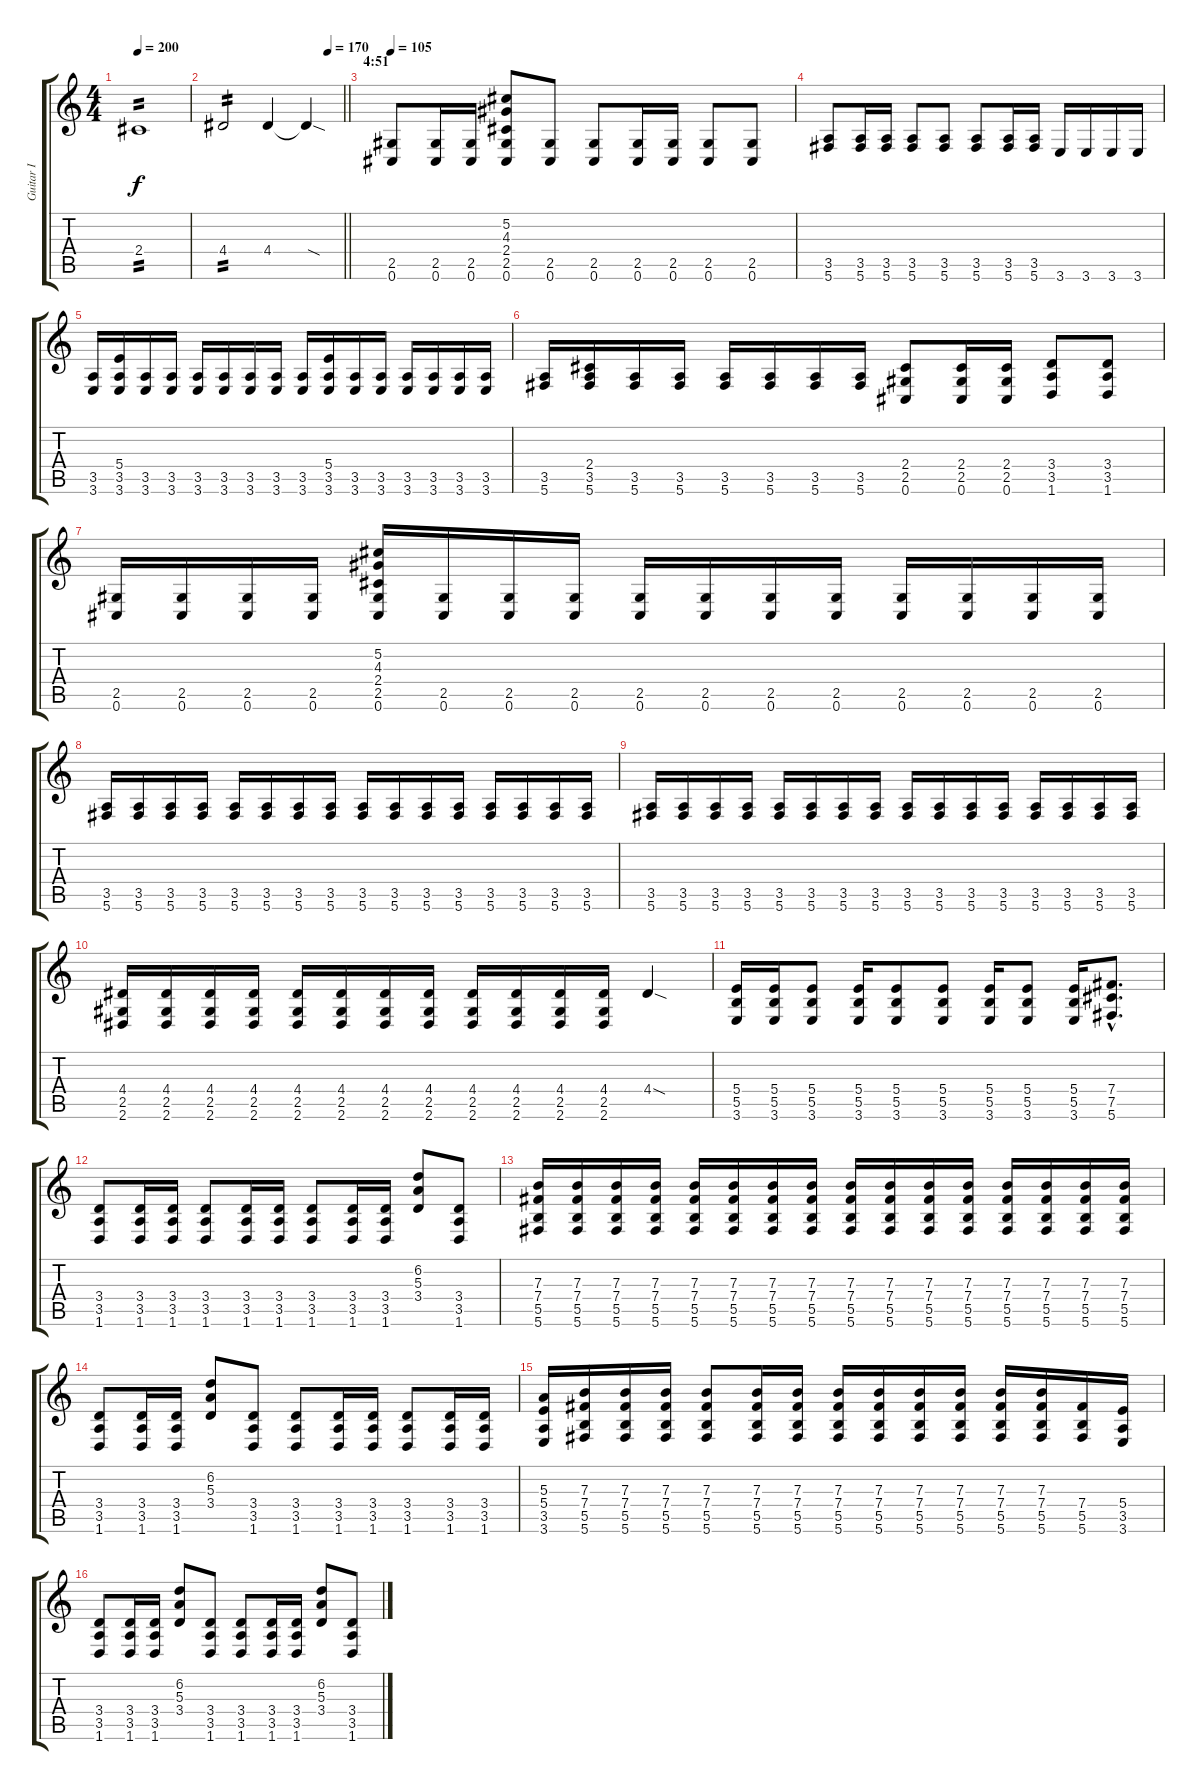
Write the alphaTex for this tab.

\track ("Guitar I" "Guitar I") {instrument distortionguitar}
\staff {score tabs}
\tuning (Db4 Ab3 E3 B2 Gb2 Db2) {hide}
\ts (4 4)
\tempo 200
\clef g2
\ks c
2.4.1{tp 2 dy f} |
\tempo (170 0.875)
\barLineRight lightlight
4.4.2{tp 2} 4.4.4 4.4{sod t}.4 |
\section ("" "4:51")
\tempo 105
(2.5 0.6).8 (2.5 0.6).16 (2.5 0.6).16 (5.2 4.3 2.4 2.5 0.6).8 (2.5 0.6).8 (2.5 0.6).8 (2.5 0.6).16 (2.5 0.6).16 (2.5 0.6).8 (2.5 0.6).8 |
(3.5 5.6).8 (3.5 5.6).16 (3.5 5.6).16 (3.5 5.6).8 (3.5 5.6).8 (3.5 5.6).8 (3.5 5.6).16 (3.5 5.6).16 3.6.16 3.6.16 3.6.16 3.6.16 |
(3.5 3.6).16 (5.4 3.5 3.6).16 (3.5 3.6).16 (3.5 3.6).16 (3.5 3.6).16 (3.5 3.6).16 (3.5 3.6).16 (3.5 3.6).16 (3.5 3.6).16 (5.4 3.5 3.6).16 (3.5 3.6).16 (3.5 3.6).16 (3.5 3.6).16 (3.5 3.6).16 (3.5 3.6).16 (3.5 3.6).16 |
(3.5 5.6).16 (2.4 3.5 5.6).16 (3.5 5.6).16 (3.5 5.6).16 (3.5 5.6).16 (3.5 5.6).16 (3.5 5.6).16 (3.5 5.6).16 (2.4 2.5 0.6).8 (2.4 2.5 0.6).16 (2.4 2.5 0.6).16 (3.4 3.5 1.6).8 (3.4 3.5 1.6).8 |
(2.5 0.6).16 (2.5 0.6).16 (2.5 0.6).16 (2.5 0.6).16 (5.2 4.3 2.4 2.5 0.6).16 (2.5 0.6).16 (2.5 0.6).16 (2.5 0.6).16 (2.5 0.6).16 (2.5 0.6).16 (2.5 0.6).16 (2.5 0.6).16 (2.5 0.6).16 (2.5 0.6).16 (2.5 0.6).16 (2.5 0.6).16 |
(3.5 5.6).16 (3.5 5.6).16 (3.5 5.6).16 (3.5 5.6).16 (3.5 5.6).16 (3.5 5.6).16 (3.5 5.6).16 (3.5 5.6).16 (3.5 5.6).16 (3.5 5.6).16 (3.5 5.6).16 (3.5 5.6).16 (3.5 5.6).16 (3.5 5.6).16 (3.5 5.6).16 (3.5 5.6).16 |
(3.5 5.6).16 (3.5 5.6).16 (3.5 5.6).16 (3.5 5.6).16 (3.5 5.6).16 (3.5 5.6).16 (3.5 5.6).16 (3.5 5.6).16 (3.5 5.6).16 (3.5 5.6).16 (3.5 5.6).16 (3.5 5.6).16 (3.5 5.6).16 (3.5 5.6).16 (3.5 5.6).16 (3.5 5.6).16 |
(4.4 2.5 2.6).16 (4.4 2.5 2.6).16 (4.4 2.5 2.6).16 (4.4 2.5 2.6).16 (4.4 2.5 2.6).16 (4.4 2.5 2.6).16 (4.4 2.5 2.6).16 (4.4 2.5 2.6).16 (4.4 2.5 2.6).16 (4.4 2.5 2.6).16 (4.4 2.5 2.6).16 (4.4 2.5 2.6).16 4.4{sod}.4 |
(5.4 5.5 3.6).16 (5.4 5.5 3.6).16 (5.4 5.5 3.6).8 (5.4 5.5 3.6).16 (5.4 5.5 3.6).8 (5.4 5.5 3.6).8 (5.4 5.5 3.6).16 (5.4 5.5 3.6).8 (5.4 5.5 3.6).16 (7.4{hac} 7.5{hac} 5.6{hac}).8{d} |
(3.4 3.5 1.6).8 (3.4 3.5 1.6).16 (3.4 3.5 1.6).16 (3.4 3.5 1.6).8 (3.4 3.5 1.6).16 (3.4 3.5 1.6).16 (3.4 3.5 1.6).8 (3.4 3.5 1.6).16 (3.4 3.5 1.6).16 (6.2 5.3 3.4).8 (3.4 3.5 1.6).8 |
(7.3 7.4 5.5 5.6).16 (7.3 7.4 5.5 5.6).16 (7.3 7.4 5.5 5.6).16 (7.3 7.4 5.5 5.6).16 (7.3 7.4 5.5 5.6).16 (7.3 7.4 5.5 5.6).16 (7.3 7.4 5.5 5.6).16 (7.3 7.4 5.5 5.6).16 (7.3 7.4 5.5 5.6).16 (7.3 7.4 5.5 5.6).16 (7.3 7.4 5.5 5.6).16 (7.3 7.4 5.5 5.6).16 (7.3 7.4 5.5 5.6).16 (7.3 7.4 5.5 5.6).16 (7.3 7.4 5.5 5.6).16 (7.3 7.4 5.5 5.6).16 |
(3.4 3.5 1.6).8 (3.4 3.5 1.6).16 (3.4 3.5 1.6).16 (6.2 5.3 3.4).8 (3.4 3.5 1.6).8 (3.4 3.5 1.6).8 (3.4 3.5 1.6).16 (3.4 3.5 1.6).16 (3.4 3.5 1.6).8 (3.4 3.5 1.6).16 (3.4 3.5 1.6).16 |
(5.3 5.4 3.5 3.6).16 (7.3 7.4 5.5 5.6).16 (7.3 7.4 5.5 5.6).16 (7.3 7.4 5.5 5.6).16 (7.3 7.4 5.5 5.6).8 (7.3 7.4 5.5 5.6).16 (7.3 7.4 5.5 5.6).16 (7.3 7.4 5.5 5.6).16 (7.3 7.4 5.5 5.6).16 (7.3 7.4 5.5 5.6).16 (7.3 7.4 5.5 5.6).16 (7.3 7.4 5.5 5.6).16 (7.3 7.4 5.5 5.6).16 (7.4 5.5 5.6).16 (5.4 3.5 3.6).16 |
(3.4 3.5 1.6).8 (3.4 3.5 1.6).16 (3.4 3.5 1.6).16 (6.2 5.3 3.4).8 (3.4 3.5 1.6).8 (3.4 3.5 1.6).8 (3.4 3.5 1.6).16 (3.4 3.5 1.6).16 (6.2 5.3 3.4).8 (3.4 3.5 1.6).8
